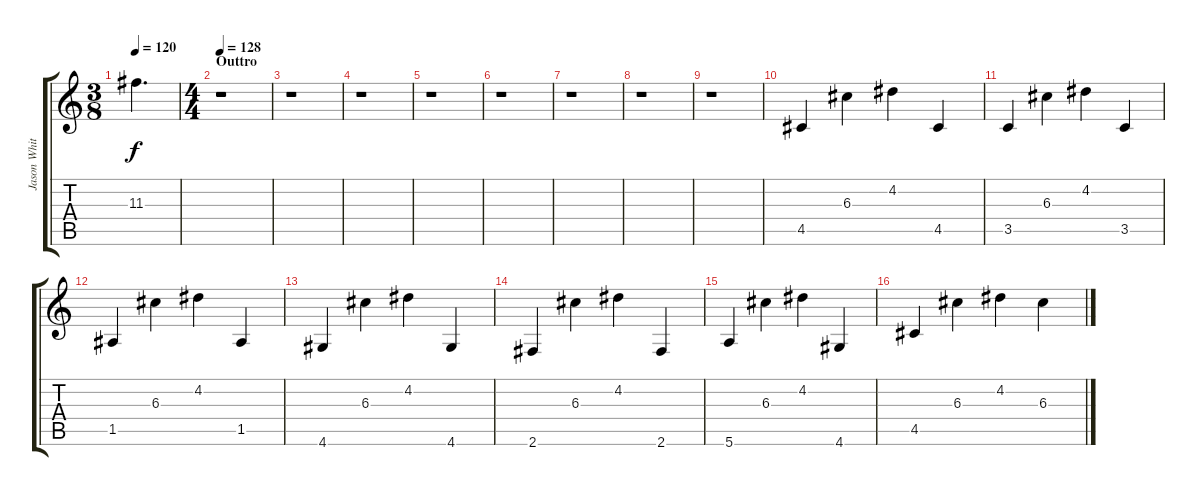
\track ("Jason White" "Jason Whit") {instrument distortionguitar}
\staff {score tabs}
\tuning (E4 B3 G3 D3 A2 E2) {hide}
\ts (3 8)
\tempo 120
\clef g2
\ks c
11.3{t}.4{d dy f} |
\ts (4 4)
\section ("" "Outtro")
\tempo 128
r.1 |
r.1 |
r.1 |
r.1 |
r.1 |
r.1 |
r.1 |
r.1 |
4.5.4 6.3.4 4.2.4 4.5.4 |
3.5.4 6.3.4 4.2.4 3.5.4 |
1.5.4 6.3.4 4.2.4 1.5.4 |
4.6.4 6.3.4 4.2.4 4.6.4 |
2.6.4 6.3.4 4.2.4 2.6.4 |
5.6.4 6.3.4 4.2.4 4.6.4 |
4.5.4 6.3.4 4.2.4 6.3.4
